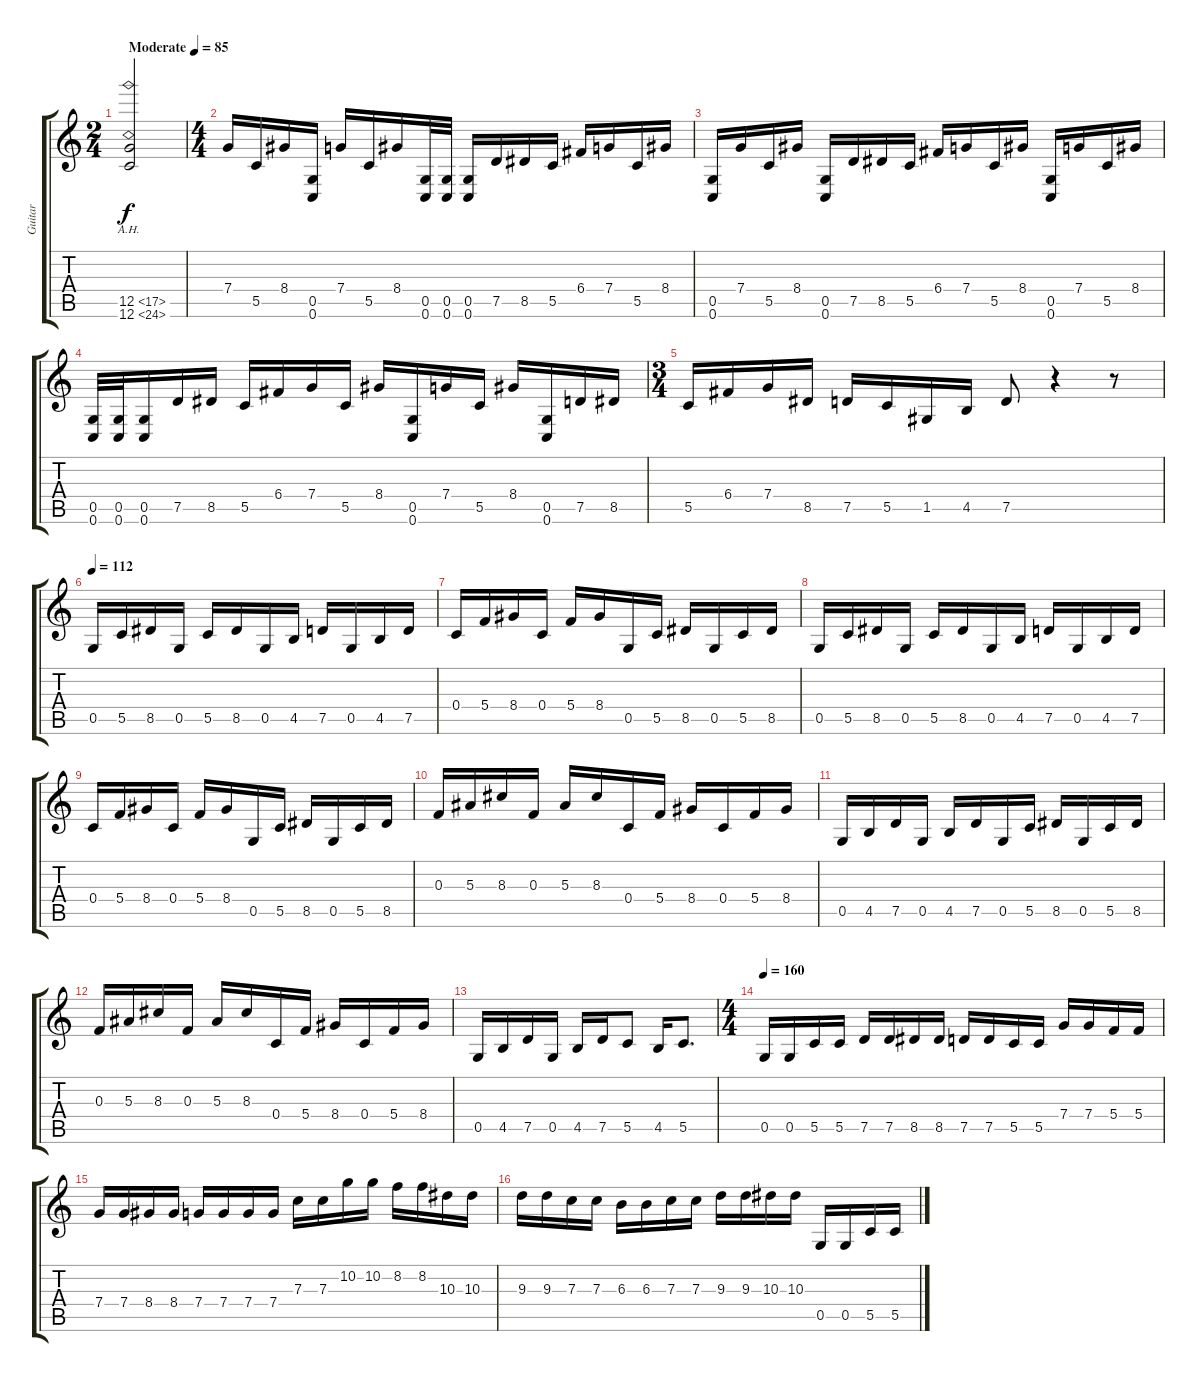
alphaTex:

\track ("Guitar" "Guitar") {instrument overdrivenguitar}
\staff {score tabs}
\tuning (D4 A3 F3 C3 G2 C2) {hide}
\ts (2 4)
\tempo (85 "Moderate")
\clef g2
\ks c
(12.5{ah 5} 12.6{ah 12}).2{dy f volume 16 instrument overdrivenguitar} |
\ts (4 4)
7.4.16 5.5.16 8.4.16 (0.5 0.6).16 7.4.16 5.5.16 8.4.16 (0.5 0.6).32 (0.5 0.6).32 (0.5 0.6).16 7.5.16 8.5.16 5.5.16 6.4.16 7.4.16 5.5.16 8.4.16 |
(0.5 0.6).16 7.4.16 5.5.16 8.4.16 (0.5 0.6).16 7.5.16 8.5.16 5.5.16 6.4.16 7.4.16 5.5.16 8.4.16 (0.5 0.6).16 7.4.16 5.5.16 8.4.16 |
(0.5 0.6).32 (0.5 0.6).32 (0.5 0.6).16 7.5.16 8.5.16 5.5.16 6.4.16 7.4.16 5.5.16 8.4.16 (0.5 0.6).16 7.4.16 5.5.16 8.4.16 (0.5 0.6).16 7.5.16 8.5.16 |
\ts (3 4)
5.5.16 6.4.16 7.4.16 8.5.16 7.5.16 5.5.16 1.5.16 4.5.16 7.5.8 r.4 r.8 |
\tempo 112
0.5.16 5.5.16 8.5.16 0.5.16 5.5.16 8.5.16 0.5.16 4.5.16 7.5.16 0.5.16 4.5.16 7.5.16 |
0.4.16 5.4.16 8.4.16 0.4.16 5.4.16 8.4.16 0.5.16 5.5.16 8.5.16 0.5.16 5.5.16 8.5.16 |
0.5.16 5.5.16 8.5.16 0.5.16 5.5.16 8.5.16 0.5.16 4.5.16 7.5.16 0.5.16 4.5.16 7.5.16 |
0.4.16 5.4.16 8.4.16 0.4.16 5.4.16 8.4.16 0.5.16 5.5.16 8.5.16 0.5.16 5.5.16 8.5.16 |
0.3.16 5.3.16 8.3.16 0.3.16 5.3.16 8.3.16 0.4.16 5.4.16 8.4.16 0.4.16 5.4.16 8.4.16 |
0.5.16 4.5.16 7.5.16 0.5.16 4.5.16 7.5.16 0.5.16 5.5.16 8.5.16 0.5.16 5.5.16 8.5.16 |
0.3.16 5.3.16 8.3.16 0.3.16 5.3.16 8.3.16 0.4.16 5.4.16 8.4.16 0.4.16 5.4.16 8.4.16 |
0.5.16 4.5.16 7.5.16 0.5.16 4.5.16 7.5.16 5.5.8 4.5.16 5.5.8{d} |
\ts (4 4)
\tempo 160
0.5.16 0.5.16 5.5.16 5.5.16 7.5.16 7.5.16 8.5.16 8.5.16 7.5.16 7.5.16 5.5.16 5.5.16 7.4.16 7.4.16 5.4.16 5.4.16 |
7.4.16 7.4.16 8.4.16 8.4.16 7.4.16 7.4.16 7.4.16 7.4.16 7.3.16 7.3.16 10.2.16 10.2.16 8.2.16 8.2.16 10.3.16 10.3.16 |
9.3.16 9.3.16 7.3.16 7.3.16 6.3.16 6.3.16 7.3.16 7.3.16 9.3.16 9.3.16 10.3.16 10.3.16 0.5.16 0.5.16 5.5.16 5.5.16
